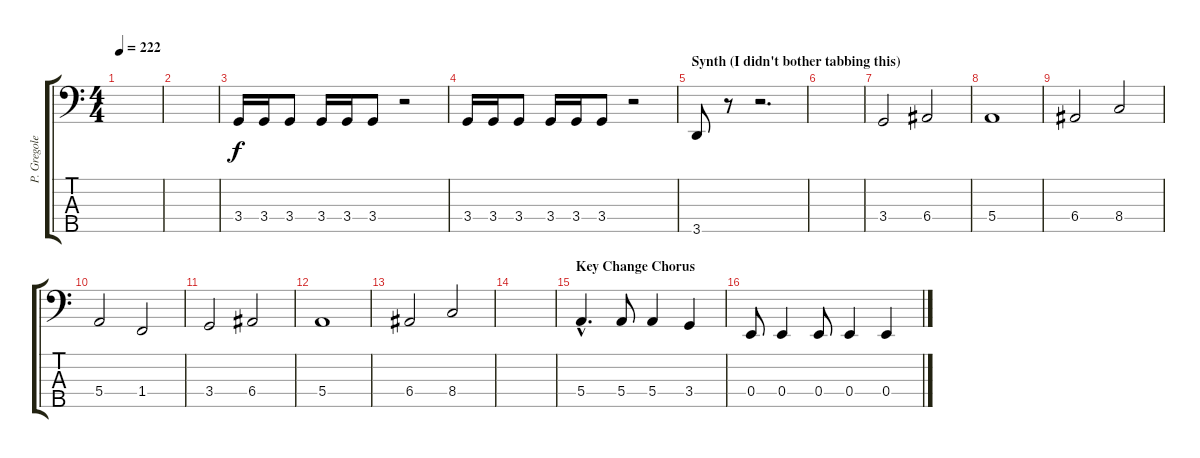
\track ("P. Gregoletto" "P. Gregole") {instrument electricbasspick}
\staff {score tabs}
\tuning (G2 D2 A1 E1 B0) {hide}
\ts (4 4)
\tempo 222
\clef f4
\ks c
|
|
3.4.16 3.4.16 3.4.8 3.4.16 3.4.16 3.4.8 r.2 |
3.4.16 3.4.16 3.4.8 3.4.16 3.4.16 3.4.8 r.2 |
\section ("" "Synth (I didn't bother tabbing this)")
3.5.8 r.8 r.2{d} |
|
3.4.2{volume 10 instrument synthbass2} 6.4.2 |
5.4.1 |
6.4.2 8.4.2 |
5.4.2 1.4.2 |
3.4.2 6.4.2 |
5.4.1 |
6.4.2 8.4.2 |
|
\section ("" "Key Change Chorus")
5.4{hac}.4{d volume 16 instrument electricbasspick} 5.4.8 5.4.4 3.4.4 |
0.4.8 0.4.4 0.4.8 0.4.4 0.4.4
